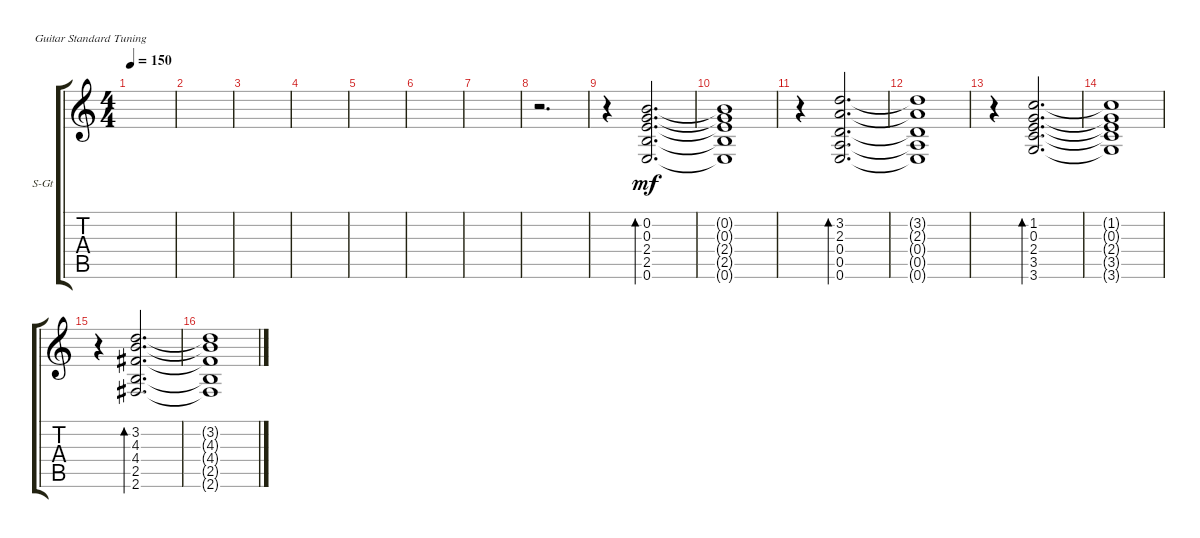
\defaultSystemsLayout 4
\bracketExtendMode groupsimilarinstruments
\firstSystemTrackNameOrientation horizontal
\otherSystemsTrackNameOrientation horizontal
\track ("В. Бутусов (гитара)" "S-Gt") {instrument acousticguitarsteel}
\staff {score tabs}
\tuning (E4 B3 G3 D3 A2 E2)
\ts (4 4)
\tempo 150
\clef g2
\ks c
|
|
|
|
|
|
|
r.2{d} |
r.4 (0.6 2.5 2.4 0.3 0.2).2{d bd 206 dy mf} |
(0.6{t} 2.5{t} 2.4{t} 0.3{t} 0.2{t}).1 |
r.4 (3.2 2.3 0.4 0.5 0.6).2{d bd 203} |
(3.2{t} 2.3{t} 0.4{t} 0.5{t} 0.6{t}).1 |
r.4 (3.6 3.5 2.4 0.3 1.2).2{d bd 200} |
(3.6{t} 3.5{t} 2.4{t} 0.3{t} 1.2{t}).1 |
r.4 (2.6 2.5 4.4 4.3 3.2).2{d bd 200} |
(2.6{t} 2.5{t} 4.4{t} 4.3{t} 3.2{t}).1
